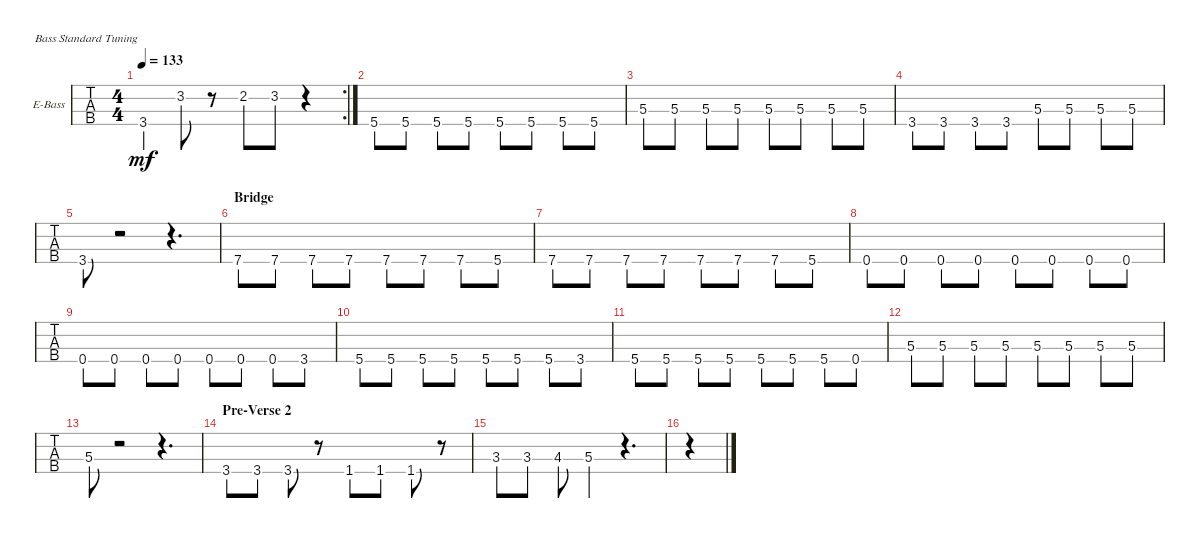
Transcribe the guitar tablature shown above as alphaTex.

\defaultSystemsLayout 4
\bracketExtendMode groupsimilarinstruments
\firstSystemTrackNameOrientation horizontal
\otherSystemsTrackNameOrientation horizontal
\chordDiagramsInScore
\track ("Bass" "E-Bass") {instrument electricbassfinger}
\staff {tabs}
\tuning (G2 D2 A1 E1)
\rc 2
\ts (4 4)
\tempo 133
\clef f4
\scale
0.354167
\ks c
3.4.4{dy mf} 3.2.8 r.8 2.2.8 3.2.8 r.4 |
\scale
0.322917 5.4.8 5.4.8 5.4.8 5.4.8 5.4.8 5.4.8 5.4.8 5.4.8 |
\scale
0.333333 5.3.8 5.3.8 5.3.8 5.3.8 5.3.8 5.3.8 5.3.8 5.3.8 |
\scale
0.333333 3.4.8 3.4.8 3.4.8 3.4.8 5.3.8 5.3.8 5.3.8 5.3.8 |
\scale
0.333333 3.4.8 r.2 r.4{d} |
\section ("" "Bridge")
7.4.8 7.4.8 7.4.8 7.4.8 7.4.8 7.4.8 7.4.8 5.4.8 |
7.4.8 7.4.8 7.4.8 7.4.8 7.4.8 7.4.8 7.4.8 5.4.8 |
0.4.8 0.4.8 0.4.8 0.4.8 0.4.8 0.4.8 0.4.8 0.4.8 |
0.4.8 0.4.8 0.4.8 0.4.8 0.4.8 0.4.8 0.4.8 3.4.8 |
5.4.8 5.4.8 5.4.8 5.4.8 5.4.8 5.4.8 5.4.8 3.4.8 |
5.4.8 5.4.8 5.4.8 5.4.8 5.4.8 5.4.8 5.4.8 0.4.8 |
5.3.8 5.3.8 5.3.8 5.3.8 5.3.8 5.3.8 5.3.8 5.3.8 |
5.3.8 r.2 r.4{d} |
\section ("" "Pre-Verse 2")
3.4.8 3.4.8 3.4.8 r.8 1.4.8 1.4.8 1.4.8 r.8 |
3.3.8 3.3.8 4.3.8 5.3.4 r.4{d} |
\simile firstofdouble
